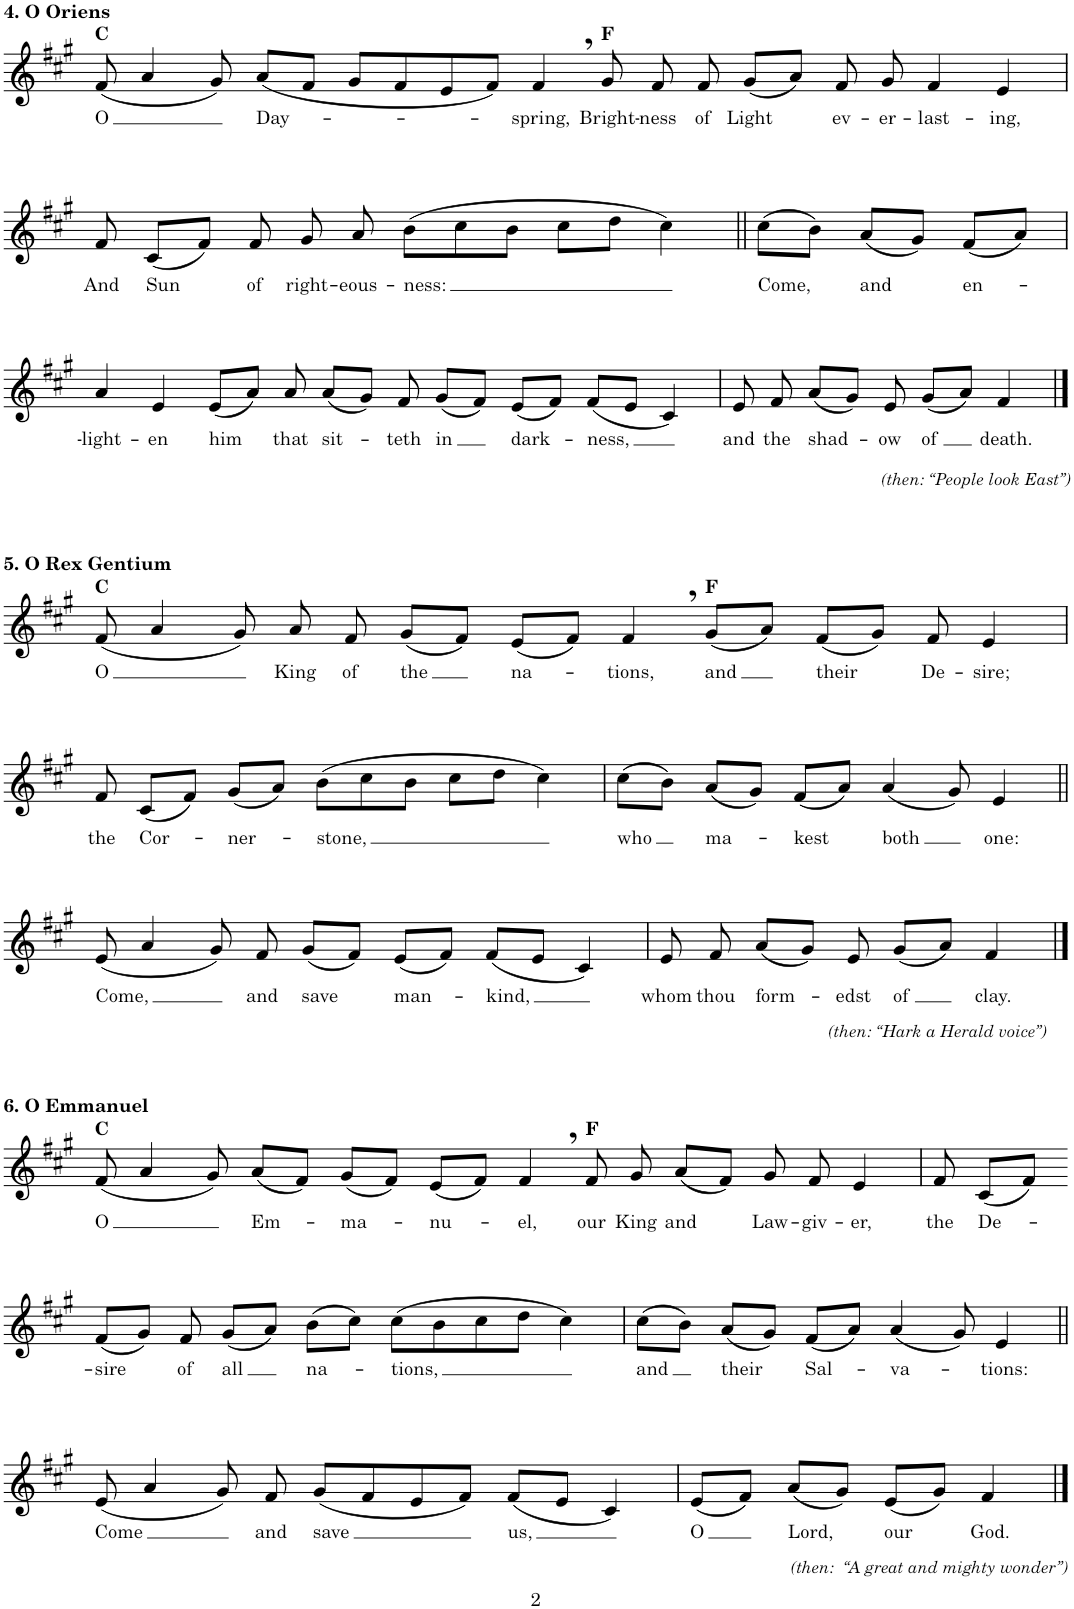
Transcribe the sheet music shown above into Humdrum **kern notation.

**kern	**text
*part1	*part1
*staff1	*staff1
*I"Soprano	*
!!LO:PB:g=z
*clefG2	*
*k[f#c#g#]	*
=1	=1
!LO:TX:a:B:t=4. O Oriens	!
!LO:TX:a:B:t=C	!
!	!LO:LY:b
(8f#/	O
4a/	.
8g#/)	.
!	!LO:LY:b
(8a/L	Day-
8f#/J	.
8g#/L	.
8f#/	.
8e/	.
8f#/J)	.
!	!LO:LY:b
4f#,/	-spring,
!LO:TX:a:B:t=F	!
!	!LO:LY:b
8g#/	Bright-
!	!LO:LY:b
8f#/	-ness
!	!LO:LY:b
8f#/	of
!	!LO:LY:b
(8g#/L	Light
8a/J)	.
!	!LO:LY:b
8f#/	ev-
!	!LO:LY:b
8g#/	-er-
!	!LO:LY:b
4f#/	-last-
!	!LO:LY:b
4e/	-ing,
!!LO:LB:g=z
=2	=2
!	!LO:LY:b
8f#/	And
!	!LO:LY:b
(8c#/L	Sun
8f#/J)	.
!	!LO:LY:b
8f#/	of
!	!LO:LY:b
8g#/	right-
!	!LO:LY:b
8a/	-eous-
!	!LO:LY:b
(8b\L	-ness:
8cc#\	.
8b\J	.
8cc#\L	.
8dd\J	.
4cc#,\)	.
=3||	=3||
!	!LO:LY:b
(8cc#\L	Come,
8b\J)	.
!	!LO:LY:b
(8a/L	and
8g#/J)	.
!	!LO:LY:b
(8f#/L	en-
8a/J)	.
!!LO:LB:g=z
=4	=4
!	!LO:LY:b
4a/	-light-
!	!LO:LY:b
4e,/	-en
!	!LO:LY:b
(8e/L	him
8a/J)	.
!	!LO:LY:b
8a/	that
!	!LO:LY:b
(8a/L	sit-
8g#/J)	.
!	!LO:LY:b
8f#/	-teth
!	!LO:LY:b
(8g#/L	in
8f#/J)	.
!	!LO:LY:b
(8e/L	dark-
8f#/J)	.
!	!LO:LY:b
(8f#/L	-ness,
8e/J	.
4c#/)	.
=5	=5
!	!LO:LY:b
8e/	and
!	!LO:LY:b
8f#/	the
!LO:TX:b:i:t=(then&colon; “People look East”)	!
!	!LO:LY:b
(8a/L	shad-
8g#/J)	.
!	!LO:LY:b
8e/	-ow
!	!LO:LY:b
(8g#/L	of
8a/J)	.
!	!LO:LY:b
[8f#/	death.
!!LO:LB:g=z
==1	==1
*k[f#c#g#]	*
!LO:TX:a:B:t=5. O Rex Gentium	!
!LO:TX:a:B:t=C	!
!	!LO:LY:b
*^	*
(8f#/	1.ryy	O
8f#/]	.	.
4a/	.	.
8g#/)	.	.
!	!	!LO:LY:b
8a/	.	King
!	!	!LO:LY:b
8f#/	.	of
!	!	!LO:LY:b
(8g#/L	.	the
8f#/J)	.	.
!	!	!LO:LY:b
(8e/L	.	na-
8f#/J)	.	.
!	!	!LO:LY:b
4f#,/	.	-tions,
!	!LO:TX:a:B:t=F	!
.	1ryy	.
!	!	!LO:LY:b
(8g#/L	.	and
8a/J)	.	.
!	!	!LO:LY:b
(8f#/L	.	their
8g#/J)	.	.
!	!	!LO:LY:b
8f#/	.	De-
!	!	!LO:LY:b
4e/	.	-sire;
!!LO:LB:g=z	!!
=2	=2	=2
!	!	!LO:LY:b
*v	*v	*
8f#/	the
!	!LO:LY:b
(8c#/L	Cor-
8f#/J)	.
!	!LO:LY:b
(8g#/L	-ner-
8a/J)	.
!	!LO:LY:b
(8b\L	-stone,
8cc#\	.
8b\J	.
8cc#\L	.
8dd\J	.
4cc#\)	.
=3	=3
!	!LO:LY:b
(8cc#\L	who
8b\J)	.
!	!LO:LY:b
(8a/L	ma-
8g#/J)	.
!	!LO:LY:b
(8f#/L	-kest
8a/J)	.
!	!LO:LY:b
(4a/	both
8g#/)	.
!	!LO:LY:b
4e,/	one:
!!LO:LB:g=z
=4||	=4||
!	!LO:LY:b
(8e/	Come,
4a/	.
8g#/)	.
!	!LO:LY:b
8f#/	and
!	!LO:LY:b
(8g#/L	save
8f#/J)	.
!	!LO:LY:b
(8e/L	man-
8f#/J)	.
!	!LO:LY:b
(8f#/L	-kind,
8e/J	.
4c#/)	.
=5	=5
!	!LO:LY:b
8e/	whom
!	!LO:LY:b
8f#/	thou
!LO:TX:b:i:t=(then&colon; “Hark a Herald voice”)	!
!	!LO:LY:b
(8a/L	form-
8g#/J)	.
!	!LO:LY:b
8e/	-edst
!	!LO:LY:b
(8g#/L	of
8a/J)	.
!	!LO:LY:b
[8f#/	clay.
!!LO:LB:g=z
==1	==1
*k[f#c#g#]	*
!LO:TX:a:B:t=6. O Emmanuel	!
!LO:TX:a:B:t=C	!
!	!LO:LY:b
*^	*
(8f#/	1.ryy	O
8f#/]	.	.
4a/	.	.
8g#/)	.	.
!	!	!LO:LY:b
(8a/L	.	Em-
8f#/J)	.	.
!	!	!LO:LY:b
(8g#/L	.	-ma-
8f#/J)	.	.
!	!	!LO:LY:b
(8e/L	.	-nu-
8f#/J)	.	.
!	!	!LO:LY:b
4f#,/	.	-el,
!	!LO:TX:a:B:t=F	!
.	1ryy	.
!	!	!LO:LY:b
8f#/	.	our
!	!	!LO:LY:b
8g#/	.	King
!	!	!LO:LY:b
(8a/L	.	and
8f#/J)	.	.
!	!	!LO:LY:b
8g#/	.	Law-
!	!	!LO:LY:b
8f#/	.	-giv-
!	!	!LO:LY:b
4e/	.	-er,
.	8ryy	.
=2	=2	=2
!	!	!LO:LY:b
*v	*v	*
8f#/	the
!	!LO:LY:b
(8c#/L	De-
8f#/J)	.
!!LO:LB:g=z
=3-	=3-
!	!LO:LY:b
(8f#/L	-sire
8g#/J)	.
!	!LO:LY:b
8f#/	of
!	!LO:LY:b
(8g#/L	all
8a/J)	.
!	!LO:LY:b
(8b\L	na-
8cc#\J)	.
!	!LO:LY:b
(8cc#\L	-tions,
8b\	.
8cc#\	.
8dd\J	.
4cc#\)	.
=4	=4
!	!LO:LY:b
(8cc#\L	and
8b\J)	.
!	!LO:LY:b
(8a/L	their
8g#/J)	.
!	!LO:LY:b
(8f#/L	Sal-
8a/J)	.
!	!LO:LY:b
(4a/	-va-
8g#/)	.
!	!LO:LY:b
4e,/	-tions:
!!LO:LB:g=z
=5||	=5||
!	!LO:LY:b
(8e/	Come
4a/	.
8g#/)	.
!	!LO:LY:b
8f#/	and
!	!LO:LY:b
(8g#/L	save
8f#/	.
8e/	.
8f#/J)	.
!	!LO:LY:b
(8f#/L	us,
8e/J	.
4c#/)	.
=6	=6
!LO:TX:b:i:t=(then&colon;  “A great and mighty wonder”)	!
!	!LO:LY:b
(8e/L	O
8f#/J)	.
!	!LO:LY:b
(8a/L	Lord,
8g#/J)	.
!	!LO:LY:b
(8e/L	our
8g#/J)	.
!	!LO:LY:b
4f#/	God.
==	==
*-	*-
